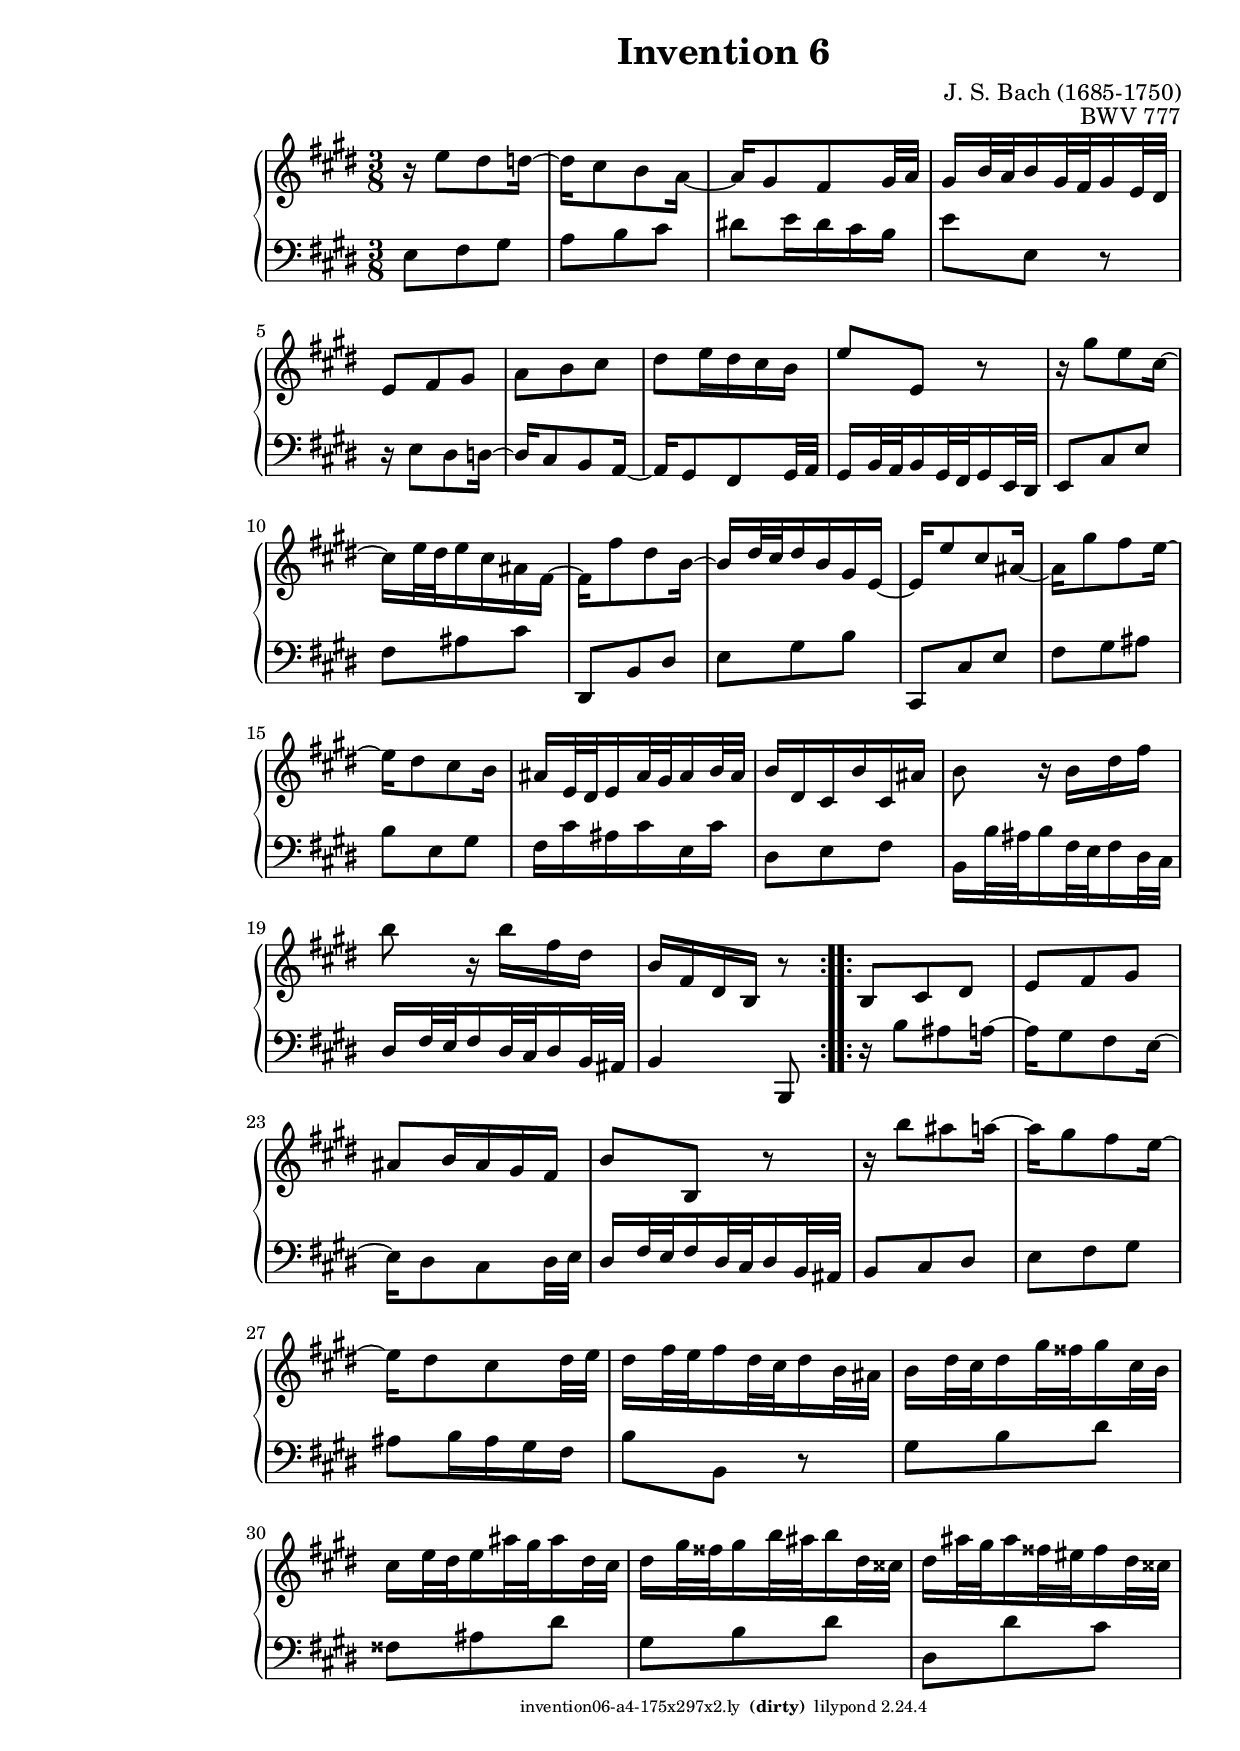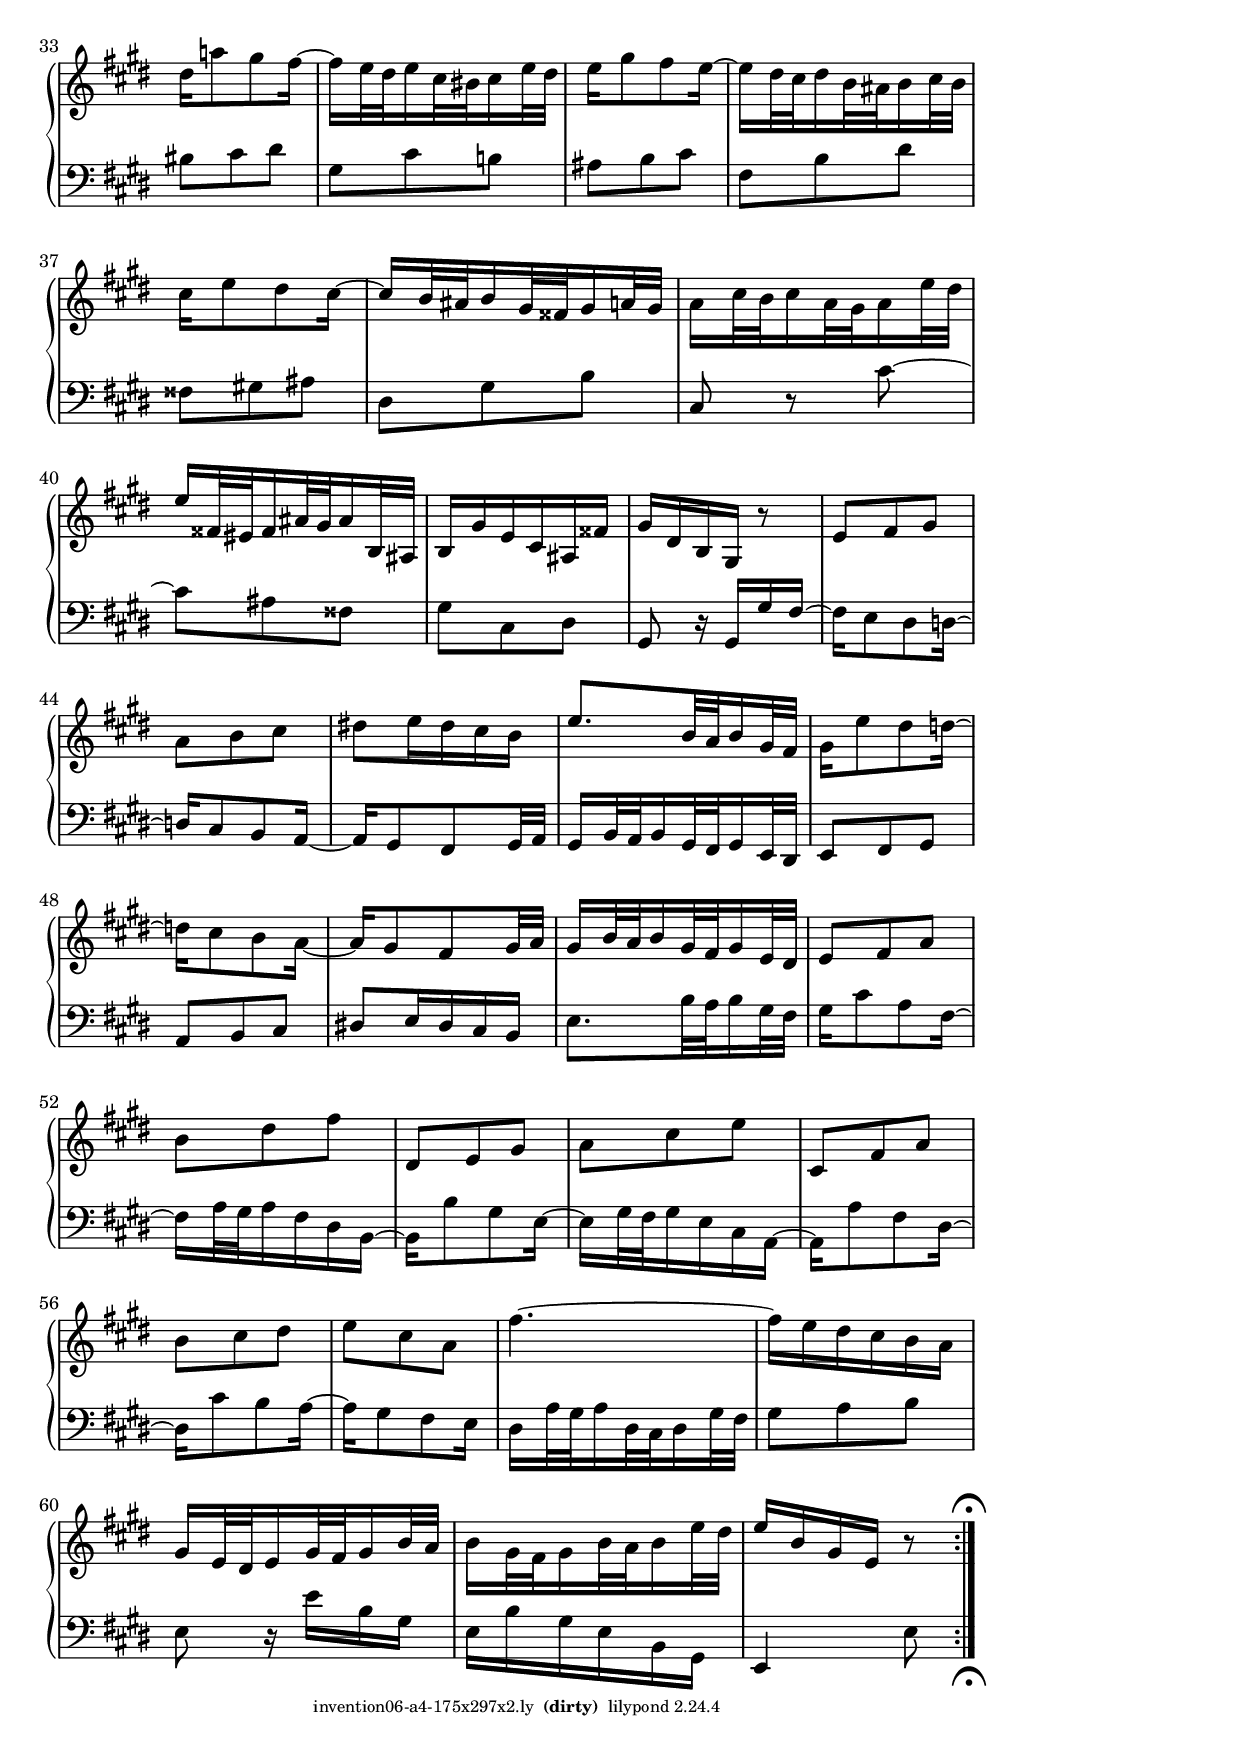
\include "../../include/general.ily"
\include "../../include/a4-175x297.ily"

\header {
   title             = "Invention 6"
   composer          = "J. S. Bach (1685-1750)"
   opus              = "BWV 777"
   
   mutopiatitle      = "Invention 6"
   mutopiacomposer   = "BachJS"
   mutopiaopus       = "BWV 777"
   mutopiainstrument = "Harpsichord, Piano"
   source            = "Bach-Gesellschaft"
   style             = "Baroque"
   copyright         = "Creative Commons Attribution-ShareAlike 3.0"
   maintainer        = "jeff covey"
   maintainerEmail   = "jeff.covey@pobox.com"
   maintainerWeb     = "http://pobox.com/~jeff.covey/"
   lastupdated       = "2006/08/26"
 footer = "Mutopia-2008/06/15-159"
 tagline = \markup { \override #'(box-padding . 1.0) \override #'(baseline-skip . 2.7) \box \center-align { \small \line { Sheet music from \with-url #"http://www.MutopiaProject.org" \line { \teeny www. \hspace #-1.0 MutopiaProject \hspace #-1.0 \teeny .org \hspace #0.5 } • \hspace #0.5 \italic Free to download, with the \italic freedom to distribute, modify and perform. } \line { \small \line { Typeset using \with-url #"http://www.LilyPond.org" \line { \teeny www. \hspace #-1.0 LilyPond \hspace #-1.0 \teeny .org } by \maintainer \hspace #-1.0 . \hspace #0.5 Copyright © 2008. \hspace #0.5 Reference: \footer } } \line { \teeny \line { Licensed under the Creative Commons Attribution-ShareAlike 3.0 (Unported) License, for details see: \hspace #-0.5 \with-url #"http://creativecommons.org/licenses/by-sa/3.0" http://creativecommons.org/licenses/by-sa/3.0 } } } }
}

\version "2.11.46"

global =  { \key e \major \time 3/8 }

voiceOne =
\relative c'' {
   
   \repeat volta 2 {
      r16  e8[ dis d16] ~                                            | % 1
      d[ cis8 b a16] ~                                               | % 2
      a16[ gis8 fis gis32 a]                                         | % 3
      gis16[ b32 a b16 gis32 fis gis16 e32 dis]                      | % 4
      e8[ fis gis]                                                   | % 5
      a[ b cis]                                                      | % 6
      dis[ e16 dis cis b]                                            | % 7
      e8[ e,] r                                                      | % 8
      r16  gis'8[ e cis16] ~                                         | % 9
      cis[ e32 dis e16 cis ais fis] ~                                | % 10
      fis[ fis'8 dis b16] ~                                          | % 11
      b[   dis32 cis dis16 b gis e] ~                                | % 12
      e16[ e'8 cis ais16] ~                                          | % 13
      ais[ gis'8 fis e16] ~                                          | % 14
      e[ dis8 cis b16]                                               | % 15
      ais16[ e32 dis e16 ais32 gis ais16 b32 ais]                    | % 16
      b16[ dis, cis b' cis, ais']                                    | % 17
      b8 r16  b[ dis fis]                                            | % 18
      b8 r16  b[ fis dis]                                            | % 19
      b[ fis dis b] r8                                               | % 20
   }
   
   \repeat volta 2 {
      b8[ cis dis]                                                   | % 21
      e[ fis gis]                                                    | % 22
      ais[ b16 ais gis fis]                                          | % 23
      b8[ b,] r                                                      | % 24
      r16  b''8[ ais a16] ~                                          | % 25
      a[ gis8 fis e16] ~                                             | % 26
      e[ dis8 cis dis32 e]                                           | % 27
      dis16[ fis32 e fis16 dis32 cis dis16 b32 ais]                  | % 28
      b16[   dis32  cis   dis16  gis32   fisis gis16   cis,32 b   ]  | % 29
      cis16[ e32    dis   e16    ais32   gis   ais16   dis,32 cis ]  | % 30
      dis16[ gis32  fisis gis16  b32     ais   b16     dis,32 cisis] | % 31
      dis16[ ais'32 gis   ais16  fisis32 eis   fisis16 dis32  cisis] | % 32
      dis16[ a'!8  gis fis16] ~                                      | % 33
      fis[ e32   dis e16   cis32 bis  cis16  e32   dis]              | % 34
      e16[   gis8 fis e16]   ~                                       | % 35
      e[   dis32 cis dis16 b32   ais  b16    cis32 b  ]              | % 36
      cis16[ e8   dis cis16] ~                                       | % 37
      cis[ b32   ais b16   gis32 fisis gis16 a32   gis]              | % 38
      a16[ cis32    b   cis16   a32   gis a16   e'32 dis]            | % 39
      e16[ fisis,32 eis fisis16 ais32 gis ais16 b,32 ais]            | % 40
      b16[ gis' e cis ais fisis']                                    | % 41
      gis[ dis b gis] r8                                             | % 42
      e'8[ fis gis]                                                  | % 43
      a[ b cis]                                                      | % 44
      dis![ e16 dis cis b]                                           | % 45
      e8.[ b32 a b16 gis32 fis]                                      | % 46
      gis16[ e'8 dis d16] ~                                          | % 47
      d[ cis8 b a16] ~                                               | % 48
      a[ gis8 fis gis32 a]                                           | % 49
      gis16[ b32 a b16 gis32 fis gis16 e32 dis]                      | % 50
      e8[ fis a]                                                     | % 51
      b[ dis fis]                                                    | % 52
      dis,[ e gis]                                                   | % 53
      a[ cis e]                                                      | % 54
      cis,[ fis a]                                                   | % 55
      b[ cis dis]                                                    | % 56
      e[ cis a]                                                      | % 57
      fis'4. ~                                                       | % 58
      fis16[ e dis cis b a]                                          | % 59
      gis16[ e32   dis e16   gis32 fis gis16 b32 a  ]                | % 60
      b16[   gis32 fis gis16 b32   a   b16   e32 dis]                | % 61
      e16[ b gis e] r8                                               | % 62
      \override Score.RehearsalMark   #'break-visibility = #begin-of-line-invisible
      \mark \markup { \musicglyph #"scripts.ufermata" }
   }
}

voiceTwo =
\relative c {
   \clef "bass"
   
   \repeat volta 2 {
      e8[ fis gis]                                                   | % 1
      a[ b cis]                                                      | % 2
      dis![ e16 dis cis b]                                           | % 3
      e8[ e,] r                                                      | % 4
      r16  e8[ dis d16] ~                                            | % 5
      d[ cis8 b a16] ~                                               | % 6
      a16[ gis8 fis gis32 a]                                         | % 7
      gis16[ b32 a b16 gis32 fis gis16 e32 dis]                      | % 8
      e8[ cis' e]                                                    | % 9
      fis[ ais cis]                                                  | % 10
      dis,,[ b' dis]                                                 | % 11
      e[ gis b]                                                      | % 12
      cis,,[ cis' e]                                                 | % 13
      fis[ gis ais]                                                  | % 14
      b[ e, gis]                                                     | % 15
      fis16[ cis' ais cis e, cis']                                   | % 16
      dis,8[ e fis]                                                  | % 17
      b,16[  b'32  ais b16   fis32 e   fis16 dis32 cis]              | % 18
      dis16[ fis32 e   fis16 dis32 cis dis16 b32 ais]                | % 19
      b4 b,8                                                         | % 20
   }
   
   \repeat volta 2 {
      r16  b''8[ ais a16] ~                                          | % 21
      a[ gis8 fis e16] ~                                             | % 22
      e[ dis8 cis dis32 e]                                           | % 23
      dis16[ fis32 e fis16 dis32 cis dis16 b32 ais]                  | % 24
      b8[ cis dis]                                                   | % 25
      e[ fis gis]                                                    | % 26
      ais[ b16 ais gis fis]                                          | % 27
      b8[ b,] r                                                      | % 28
      gis'[ b dis]                                                   | % 29
      fisis,[ ais dis]                                               | % 30
      gis,[ b dis]                                                   | % 31
      dis,[ dis' cis]                                                | % 32
      bis[ cis dis]                                                  | % 33
      gis,[ cis b!]                                                  | % 34
      ais[ b cis]                                                    | % 35
      fis,[ b dis   ]                                                | % 36
      fisis,[ gis! ais]                                              | % 37
      dis,[ gis b ]                                                  | % 38
      cis, r cis' ~                                                  | % 39
      cis[ ais fisis]                                                | % 40
      gis[ cis, dis]                                                 | % 41
      gis, r16  gis[ gis' fis] ~                                     | % 42
      fis16[ e8 dis d16] ~                                           | % 43
      d[ cis8 b a16] ~                                               | % 44
      a[ gis8 fis gis32 a]                                           | % 45
      gis16[ b32 a b16 gis32 fis gis16 e32 dis]                      | % 46
      e8[ fis gis]                                                   | % 47
      a[ b cis]                                                      | % 48
      dis![ e16 dis cis b]                                           | % 49
      e8.[ b'32 a b16 gis32 fis]                                     | % 50
      gis16[ cis8 a fis16] ~                                         | % 51
      fis[ a32 gis a16 fis dis b] ~                                  | % 52
      b[ b'8 gis e16] ~                                              | % 53
      e[ gis32 fis gis16 e cis a] ~                                  | % 54
      a16[ a'8 fis dis16] ~                                          | % 55
      dis[ cis'8 b a16] ~                                            | % 56
      a[ gis8 fis e16]                                               | % 57
      dis16[ a'32 gis a16 dis,32 cis dis16 gis32 fis]                | % 58
      gis8[ a b]                                                     | % 59
      e, r16  e'[ b gis]                                             | % 60
      e[ b' gis e b gis]                                             | % 61
      e4 e'8                                                         | % 62
      \override Staff.RehearsalMark   #'direction = #-1
      \mark \markup { \musicglyph #"scripts.dfermata" }
   }
}

\score {
   \context GrandStaff <<
      \context Staff = "one" <<
         \voiceOne
         \global
      >>
      \context Staff = "two" <<
         \voiceTwo
         \global
      >>
   >>
   
   \layout{
      indent=0 
      \context{\Score \remove   "Mark_engraver" }
      \context{\Staff \consists "Mark_engraver" }
   }
   
  \midi {
    \context {
      \Score
      tempoWholesPerMinute = #(ly:make-moment 80 8)
      }
    }


}

%{
   changes by Urs Metzger, 2005/12/25
   version 2.6.0 => 2.6.4
   voiceone, bar 17: 4th 16th dis => b
%}

